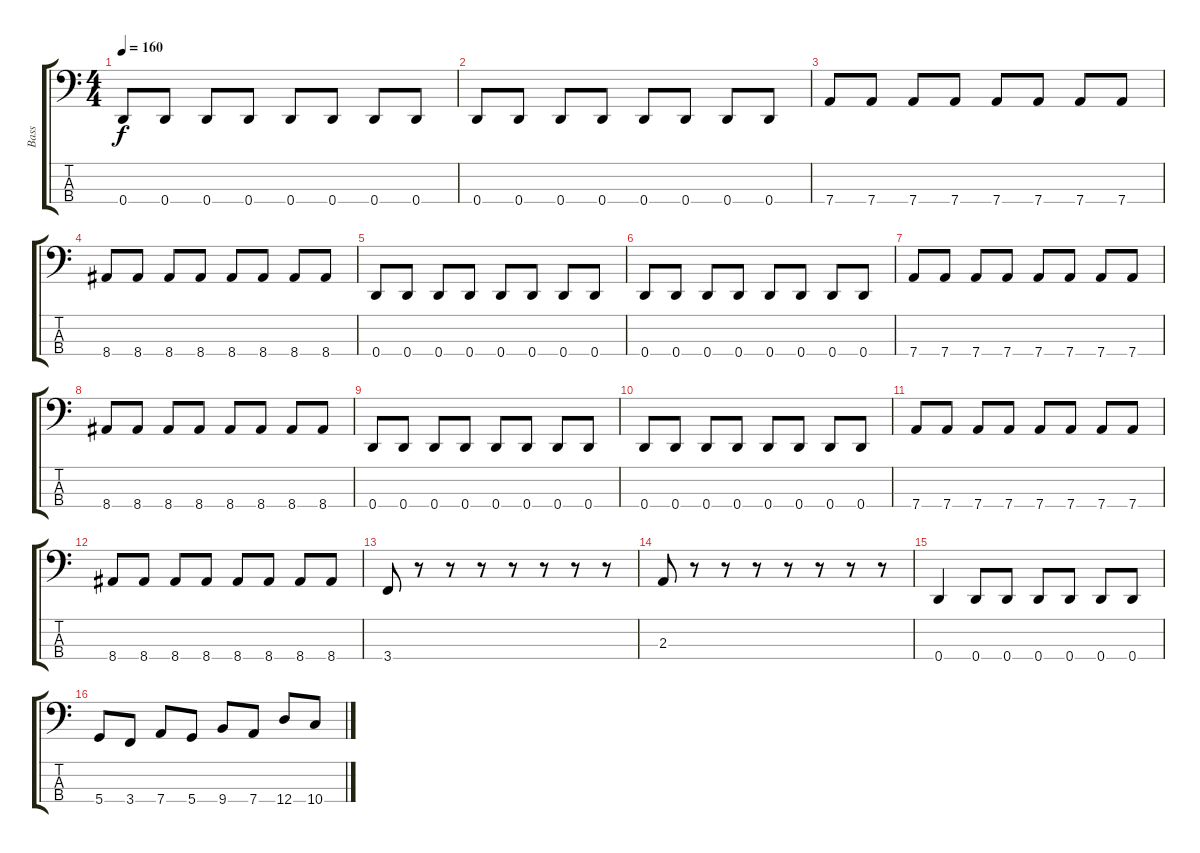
\track ("Bass" "Bass") {instrument electricbasspick}
\staff {score tabs}
\tuning (F2 C2 G1 D1) {hide}
\ts (4 4)
\tempo 160
\clef f4
\ks c
0.4.8{dy f} 0.4.8 0.4.8 0.4.8 0.4.8 0.4.8 0.4.8 0.4.8 |
0.4.8 0.4.8 0.4.8 0.4.8 0.4.8 0.4.8 0.4.8 0.4.8 |
7.4.8 7.4.8 7.4.8 7.4.8 7.4.8 7.4.8 7.4.8 7.4.8 |
8.4.8 8.4.8 8.4.8 8.4.8 8.4.8 8.4.8 8.4.8 8.4.8 |
0.4.8 0.4.8 0.4.8 0.4.8 0.4.8 0.4.8 0.4.8 0.4.8 |
0.4.8 0.4.8 0.4.8 0.4.8 0.4.8 0.4.8 0.4.8 0.4.8 |
7.4.8 7.4.8 7.4.8 7.4.8 7.4.8 7.4.8 7.4.8 7.4.8 |
8.4.8 8.4.8 8.4.8 8.4.8 8.4.8 8.4.8 8.4.8 8.4.8 |
0.4.8 0.4.8 0.4.8 0.4.8 0.4.8 0.4.8 0.4.8 0.4.8 |
0.4.8 0.4.8 0.4.8 0.4.8 0.4.8 0.4.8 0.4.8 0.4.8 |
7.4.8 7.4.8 7.4.8 7.4.8 7.4.8 7.4.8 7.4.8 7.4.8 |
8.4.8 8.4.8 8.4.8 8.4.8 8.4.8 8.4.8 8.4.8 8.4.8 |
3.4.8 r.8 r.8 r.8 r.8 r.8 r.8 r.8 |
2.3.8 r.8 r.8 r.8 r.8 r.8 r.8 r.8 |
0.4.4 0.4.8 0.4.8 0.4.8 0.4.8 0.4.8 0.4.8 |
5.4.8 3.4.8 7.4.8 5.4.8 9.4.8 7.4.8 12.4.8 10.4.8
